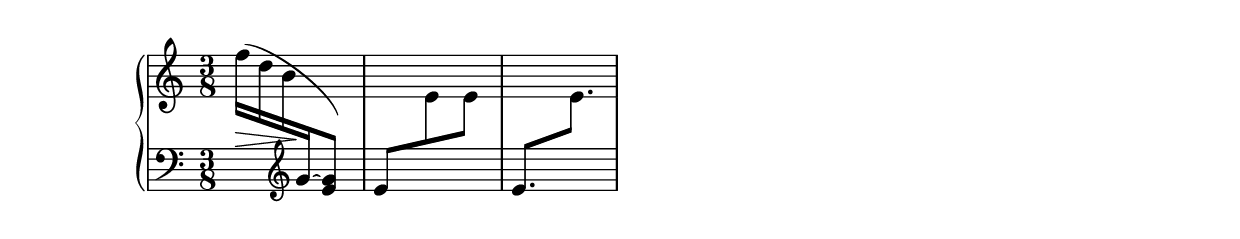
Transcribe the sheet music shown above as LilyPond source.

\version "2.4.0"
\header {
    texidoc = "Cross staff  (kneed) beams do not cause extreme slopes."
}

\score {
    \context PianoStaff <<
    \context Staff = "up"
    \relative c'' <<
        {
	    \stemDown
            f16( \> d b\! \change Staff = down \stemUp
            \clef treble g ~ < g e>8)
	    
	     e[ \change Staff = up
	    \stemDown
	    e e]
	    \change Staff = down
	    \stemUp
	    e8.[
		\change Staff = up
	    \stemDown
	    e8.]
	    
	} \\
    >>
    \context Staff = "down" {
        \time 3/8 \clef bass s4.*3 }
    >>
    \layout { raggedright = ##t}
}

